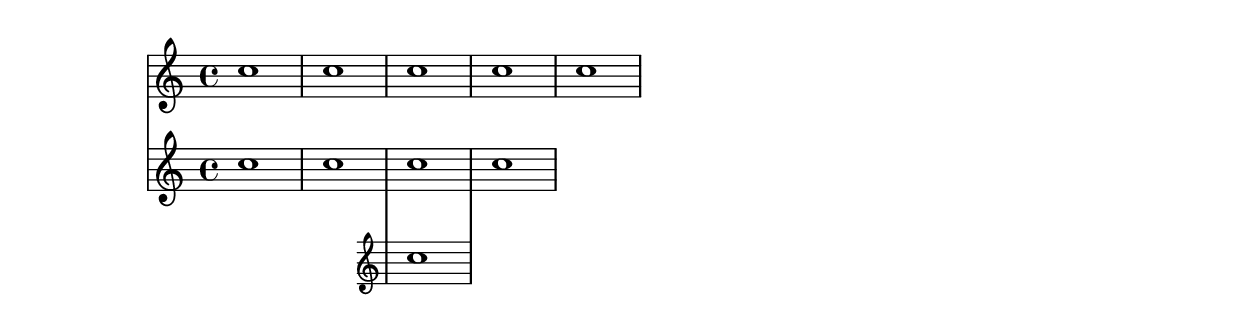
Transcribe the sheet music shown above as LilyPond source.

%% Do not edit this file; it is auto-generated from LSR http://lsr.dsi.unimi.it
%% This file is in the public domain.
\version "2.11.53"

\header {
  lsrtags = "staff-notation, contexts-and-engravers"

  texidoces = "
Se puede añadir (posiblemente de forma temporal) un pentagrama
nuevo una vez que la pieza ha comenzado.

"
  doctitlees = "Añadir un pentagrama nuevo"

  texidoc = "
An extra staff can be added (possibly temporarily) after the start of a
piece.  

"
  doctitle = "Adding an extra staff"
} % begin verbatim
\score {
  <<
    \new Staff \relative c'' { c1 c c c c }
    \new StaffGroup \relative c'' {
      \new Staff {
        c1 c
        << c1 \new Staff { \once \override Staff.TimeSignature #'stencil = ##f c1 } >>
        c
      }
    }
  >>
}
